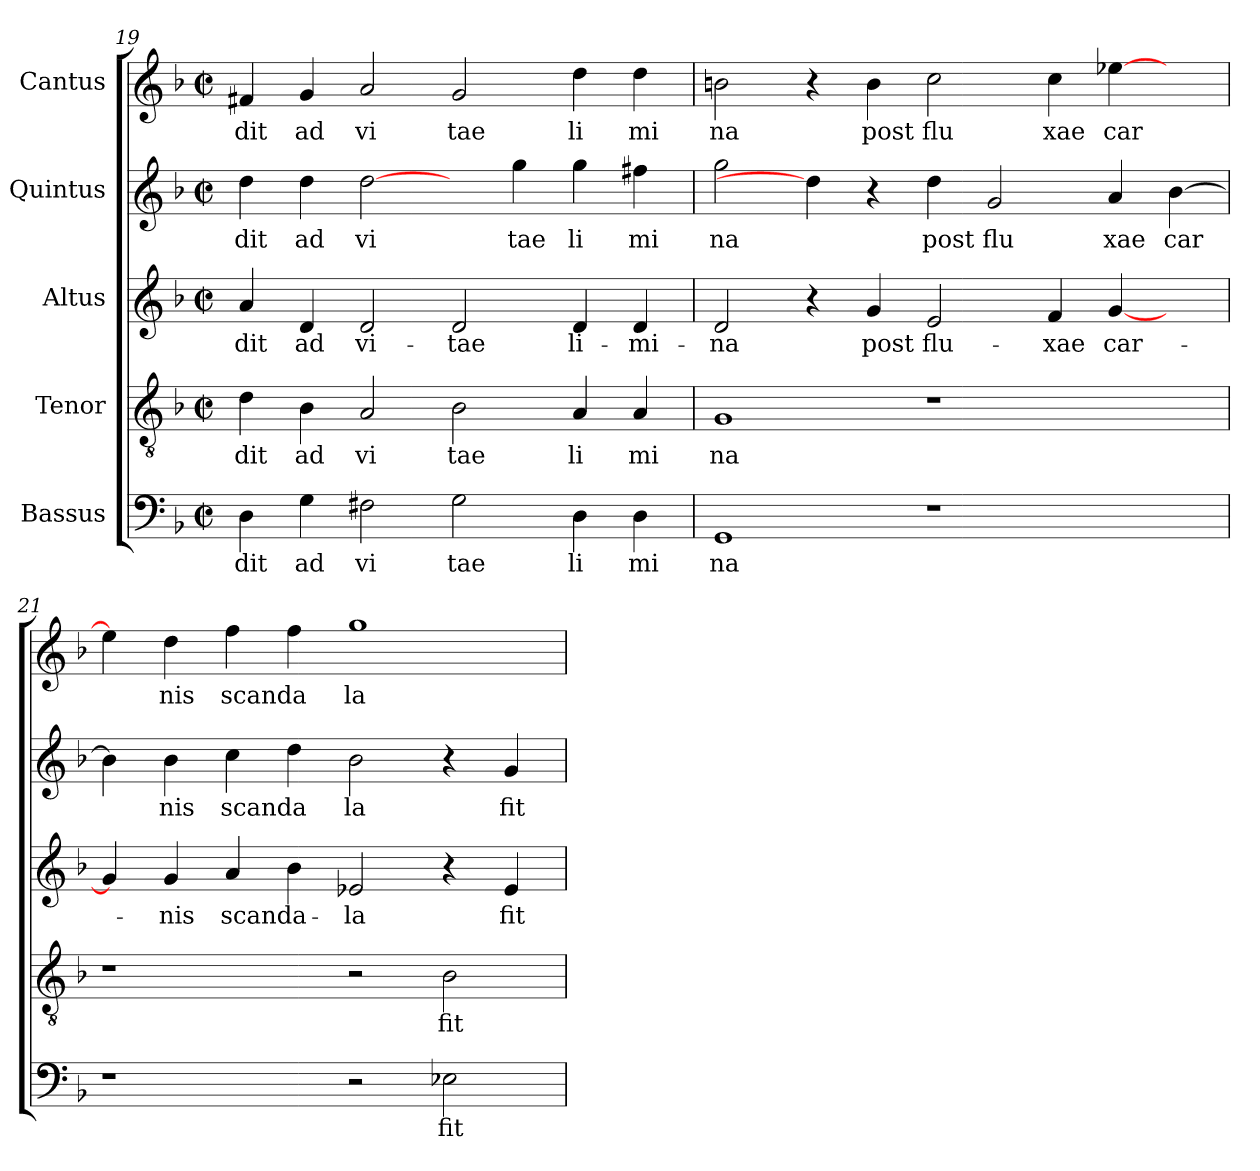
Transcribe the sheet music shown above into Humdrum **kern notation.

**kern	**text	**kern	**text	**kern	**text	**kern	**text	**kern	**text
*part5	*part5	*part4	*part4	*part3	*part3	*part2	*part2	*part1	*part1
*staff5	*staff5	*staff4	*staff4	*staff3	*staff3	*staff2	*staff2	*staff1	*staff1
*I"Bassus	*	*I"Tenor	*	*I"Altus	*	*I"Quintus	*	*I"Cantus	*
*clefF4	*	*clefGv2	*	*clefG2	*	*clefG2	*	*clefG2	*
*k[b-]	*	*k[b-]	*	*k[b-]	*	*k[b-]	*	*k[b-]	*
*F:	*	*F:	*	*F:	*	*F:	*	*F:	*
*M2/2	*	*M2/2	*	*M2/2	*	*M2/2	*	*M2/2	*
*met(c|)	*	*met(c|)	*	*met(c|)	*	*met(c|)	*	*met(c|)	*
=19	=19	=19	=19	=19	=19	=19	=19	=19	=19
!	!LO:LY:b:cj	!	!LO:LY:b:cj	!	!LO:LY:b:cj	!	!LO:LY:b:cj	!	!LO:LY:b:cj
4D\	dit	4d\	dit	4a/	-dit	4dd\	dit	4f#X/	dit
!	!LO:LY:b:cj	!	!LO:LY:b:cj	!	!LO:LY:b:cj	!	!LO:LY:b:cj	!	!LO:LY:b:cj
4G\	ad	4B-\	ad	4d/	ad	4dd\	ad	4g/	ad
!	!LO:LY:b:cj	!	!LO:LY:b:cj	!	!LO:LY:b:cj	!	!LO:LY:b:cj	!	!LO:LY:b:cj
2F#X\	vi	2A/	vi	2d/	vi-	[2dd\	vi	2a/	vi
!	!LO:LY:b:cj	!	!LO:LY:b:cj	!	!LO:LY:b:cj	!	!	!	!LO:LY:b:cj
2G\	tae	2B-\	tae	2d/	-tae	4ryy	.	2g/	tae
!	!	!	!	!	!	!	!LO:LY:b:cj	!	!
.	.	.	.	.	.	4gg\	tae	.	.
!	!LO:LY:b:cj	!	!LO:LY:b:cj	!	!LO:LY:b:cj	!	!LO:LY:b:cj	!	!LO:LY:b:cj
4D\	li	4A/	li	4d/	li-	4gg\	li	4dd\	li
!	!LO:LY:b:cj	!	!LO:LY:b:cj	!	!LO:LY:b:cj	!	!LO:LY:b:cj	!	!LO:LY:b:cj
4D\	mi	4A/	mi	4d/	-mi-	4ff#X\	mi	4dd\	mi
=20	=20	=20	=20	=20	=20	=20	=20	=20	=20
!	!LO:LY:b:cj	!	!LO:LY:b:cj	!	!LO:LY:b:cj	!	!LO:LY:b:cj	!	!LO:LY:b:cj
1GG	na	1G	na	2d/	-na	2gg\	na	2bn\	na
.	.	.	.	4r	.	4dd\]	.	4r	.
!	!	!	!	!	!LO:LY:b:cj	!	!	!	!LO:LY:b:cj
.	.	.	.	4g/	post	4r	.	4b\	post
!	!	!	!	!	!LO:LY:b:cj	!	!LO:LY:b:cj	!	!LO:LY:b:cj
1r	.	1r	.	2e/	flu-	4dd\	post	2cc\	flu
!	!	!	!	!	!	!	!LO:LY:b:cj	!	!
.	.	.	.	.	.	2g/	flu	.	.
!	!	!	!	!	!LO:LY:b:cj	!	!	!	!LO:LY:b:cj
.	.	.	.	4f/	-xae	.	.	4cc\	xae
!	!	!	!	!	!LO:LY:b	!	!LO:LY:b:cj	!	!LO:LY:b
.	.	.	.	[<4g/	car-	4a/	xae	[>4ee-X\	car
!	!	!	!	!	!	!	!LO:LY:b	!	!
4ryy	.	4ryy	.	4ryy	.	[>4b-\	car	4ryy	.
=21	=21	=21	=21	=21	=21	=21	=21	=21	=21
1r	.	1r	.	4g/]	.	4b-\]	.	4ee-\]	.
!	!	!	!	!	!LO:LY:b:cj	!	!LO:LY:b:cj	!	!LO:LY:b:cj
.	.	.	.	4g/	-nis	4b-\	nis	4dd\	nis
!	!	!	!	!	!LO:LY:b:cj	!	!LO:LY:b:cj	!	!LO:LY:b:cj
.	.	.	.	4a/	scanda-	4cc\	scanda	4ff\	scanda
.	.	.	.	4b-\	.	4dd\	.	4ff\	.
!	!	!	!	!	!LO:LY:b:cj	!	!LO:LY:b:cj	!	!LO:LY:b:cj
2r	.	2r	.	2e-X/	-la	2b-\	la	1gg	la
!	!LO:LY:b:cj	!	!LO:LY:b:cj	!	!	!	!	!	!
2E-X\	fit	2B-\	fit	4r	.	4r	.	.	.
!	!	!	!	!	!LO:LY:b:cj	!	!LO:LY:b:cj	!	!
.	.	.	.	4e-/	fit	4g/	fit	.	.
=	=	=	=	=	=	=	=	=	=
*-	*-	*-	*-	*-	*-	*-	*-	*-	*-
